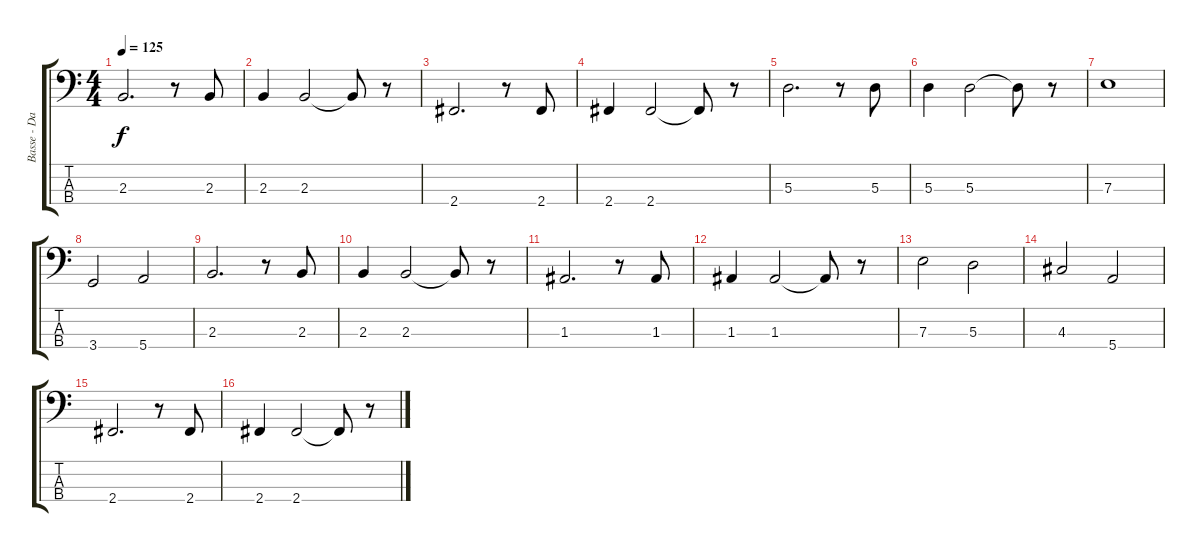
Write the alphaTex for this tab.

\track ("Basse - Dave LaRue" "Basse - Da") {instrument electricbasspick}
\staff {score tabs}
\tuning (G2 D2 A1 E1) {hide}
\ts (4 4)
\tempo 125
\clef f4
\ks c
2.3.2{d dy f} r.8 2.3.8 |
2.3.4 2.3.2 2.3{t}.8 r.8 |
2.4.2{d} r.8 2.4.8 |
2.4.4 2.4.2 2.4{t}.8 r.8 |
5.3.2{d} r.8 5.3.8 |
5.3.4 5.3.2 5.3{t}.8 r.8 |
7.3.1 |
3.4.2 5.4.2 |
2.3.2{d} r.8 2.3.8 |
2.3.4 2.3.2 2.3{t}.8 r.8 |
1.3.2{d} r.8 1.3.8 |
1.3.4 1.3.2 1.3{t}.8 r.8 |
7.3.2 5.3.2 |
4.3.2 5.4.2 |
2.4.2{d} r.8 2.4.8 |
2.4.4 2.4.2 2.4{t}.8 r.8
